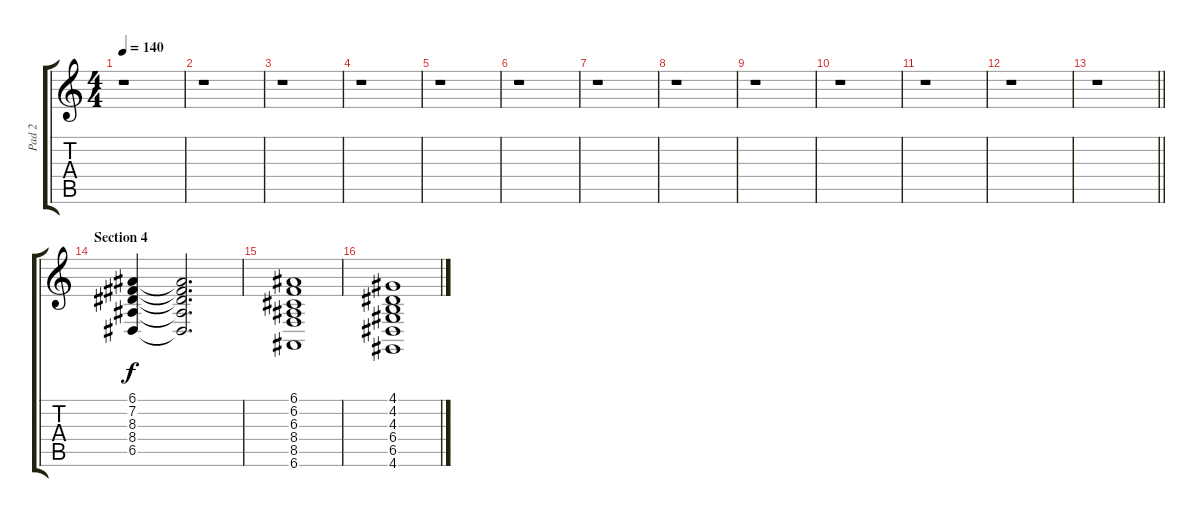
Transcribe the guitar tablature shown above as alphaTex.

\track ("Pad 2" "Pad 2") {instrument pad8sweep}
\staff {score tabs}
\tuning (E4 B3 G3 D3 A2 E2) {hide}
\ts (4 4)
\tempo 140
\clef g2
\ks c
r.1{dy f} |
r.1 |
r.1 |
r.1 |
r.1 |
r.1 |
r.1 |
r.1 |
r.1 |
r.1 |
r.1 |
r.1 |
\barLineRight lightlight
r.1 |
\section ("" "Section 4")
(6.1 7.2 8.3 8.4 6.5).4{volume 0} (6.1{t} 7.2{t} 8.3{t} 8.4{t} 6.5{t}).2{d volume 13} |
(6.1 6.2 6.3 8.4 8.5 6.6).1 |
(4.1 4.2 4.3 6.4 6.5 4.6).1
